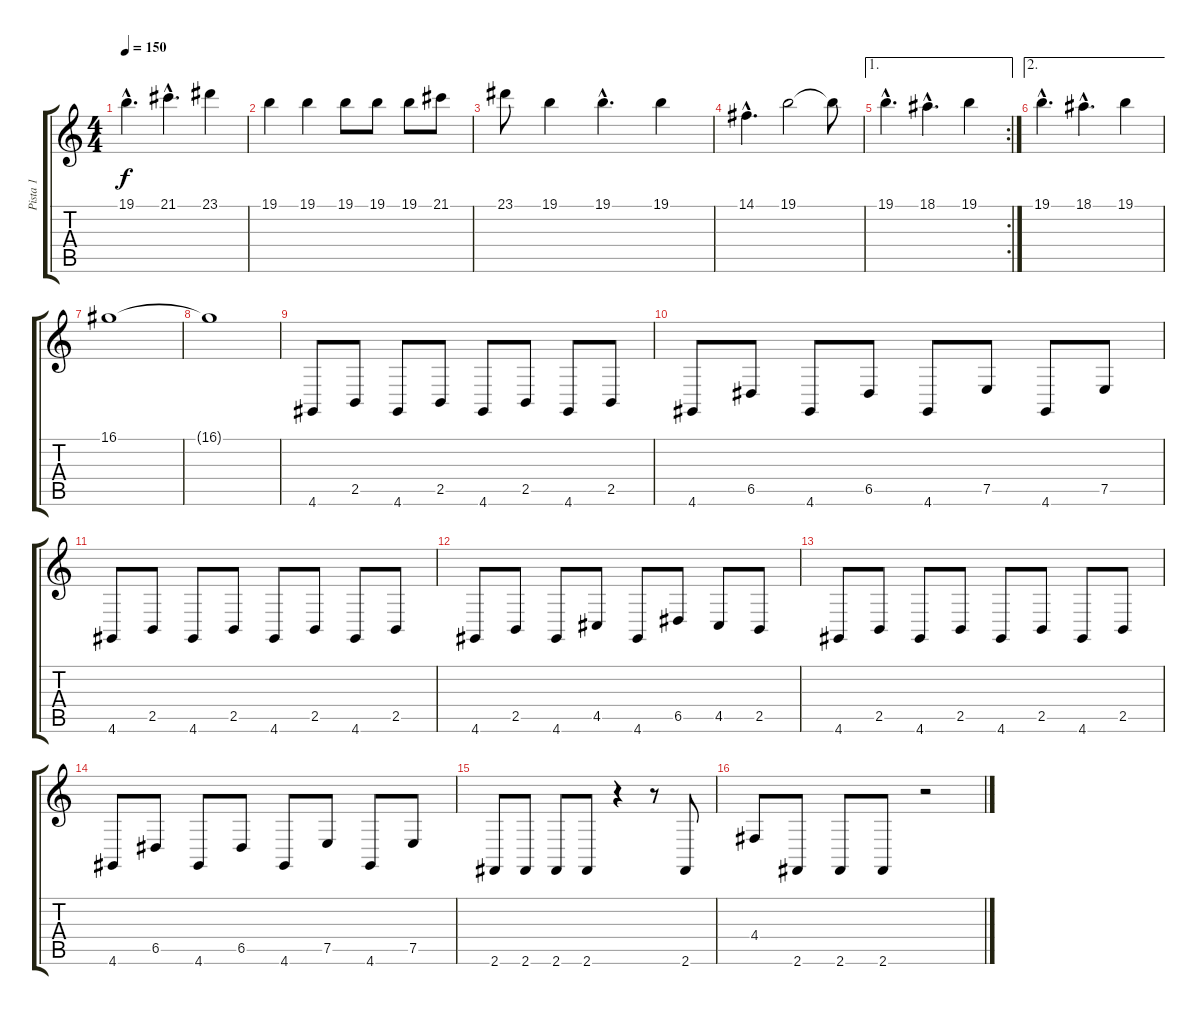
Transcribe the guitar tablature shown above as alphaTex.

\track ("Pista 1" "Pista 1") {instrument lead2sawtooth}
\staff {score tabs}
\tuning (E4 B3 G3 D3 A2 E2) {hide}
\ts (4 4)
\tempo 150
\clef g2
\ks c
19.1{hac}.4{d dy f} 21.1{hac}.4{d} 23.1.4 |
19.1.4 19.1.4 19.1.8 19.1.8 19.1.8 21.1.8 |
23.1.8 19.1.4 19.1{hac}.4{d} 19.1.4 |
14.1{hac}.4{d} 19.1.2 19.1{t}.8 |
\ae 1
\rc 2
19.1{hac}.4{d} 18.1{hac}.4{d} 19.1.4 |
\ae 2
19.1{hac}.4{d} 18.1{hac}.4{d} 19.1.4 |
16.1.1 |
16.1{t}.1 |
4.6.8 2.5.8 4.6.8 2.5.8 4.6.8 2.5.8 4.6.8 2.5.8 |
4.6.8 6.5.8 4.6.8 6.5.8 4.6.8 7.5.8 4.6.8 7.5.8 |
4.6.8 2.5.8 4.6.8 2.5.8 4.6.8 2.5.8 4.6.8 2.5.8 |
4.6.8 2.5.8 4.6.8 4.5.8 4.6.8 6.5.8 4.5.8 2.5.8 |
4.6.8 2.5.8 4.6.8 2.5.8 4.6.8 2.5.8 4.6.8 2.5.8 |
4.6.8 6.5.8 4.6.8 6.5.8 4.6.8 7.5.8 4.6.8 7.5.8 |
2.6.8 2.6.8 2.6.8 2.6.8 r.4 r.8 2.6.8 |
4.4.8 2.6.8 2.6.8 2.6.8 r.2
